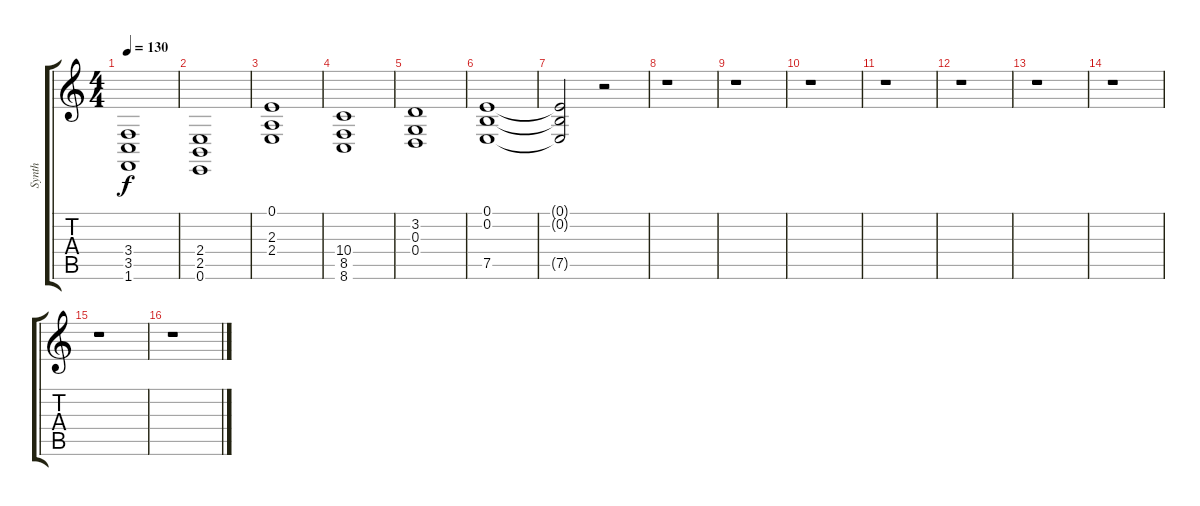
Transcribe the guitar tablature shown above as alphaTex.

\track ("Synth" "Synth") {instrument stringensemble1}
\staff {score tabs}
\tuning (E4 B3 G3 D3 A2 E2) {hide}
\ts (4 4)
\tempo 130
\clef g2
\ks c
(3.4 3.5 1.6).1{dy f} |
(2.4 2.5 0.6).1 |
(0.1 2.3 2.4).1 |
(10.4 8.5 8.6).1 |
(3.2 0.3 0.4).1 |
(0.1 0.2 7.5).1 |
(0.1{t} 0.2{t} 7.5{t}).2 r.2 |
r.1 |
r.1 |
r.1 |
r.1 |
r.1 |
r.1 |
r.1 |
r.1 |
r.1
